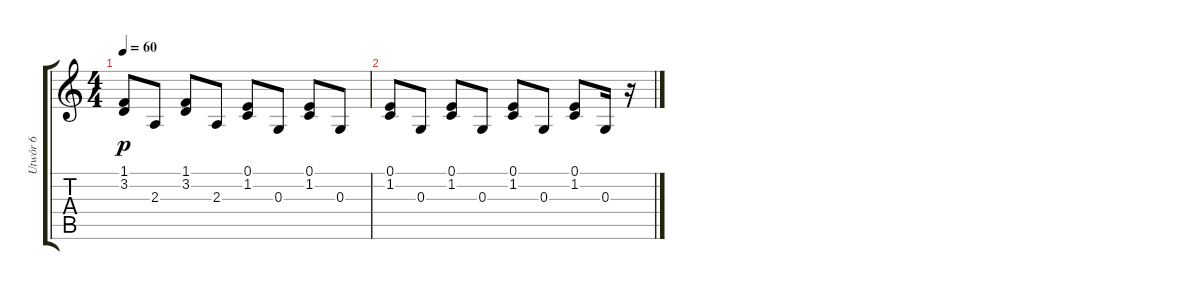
\track ("Utwór 6" "Utwór 6") {instrument stringensemble1}
\staff {score tabs}
\tuning (E4 B3 G3 D3 A2 E2) {hide}
\ts (4 4)
\tempo 60
\clef g2
\ks c
(1.1 3.2).8{dy p} 2.3.8 (1.1 3.2).8 2.3.8 (0.1 1.2).8 0.3.8 (0.1 1.2).8 0.3.8 |
(0.1 1.2).8 0.3.8 (0.1 1.2).8 0.3.8 (0.1 1.2).8 0.3.8 (0.1 1.2).8 0.3.16 r.16
